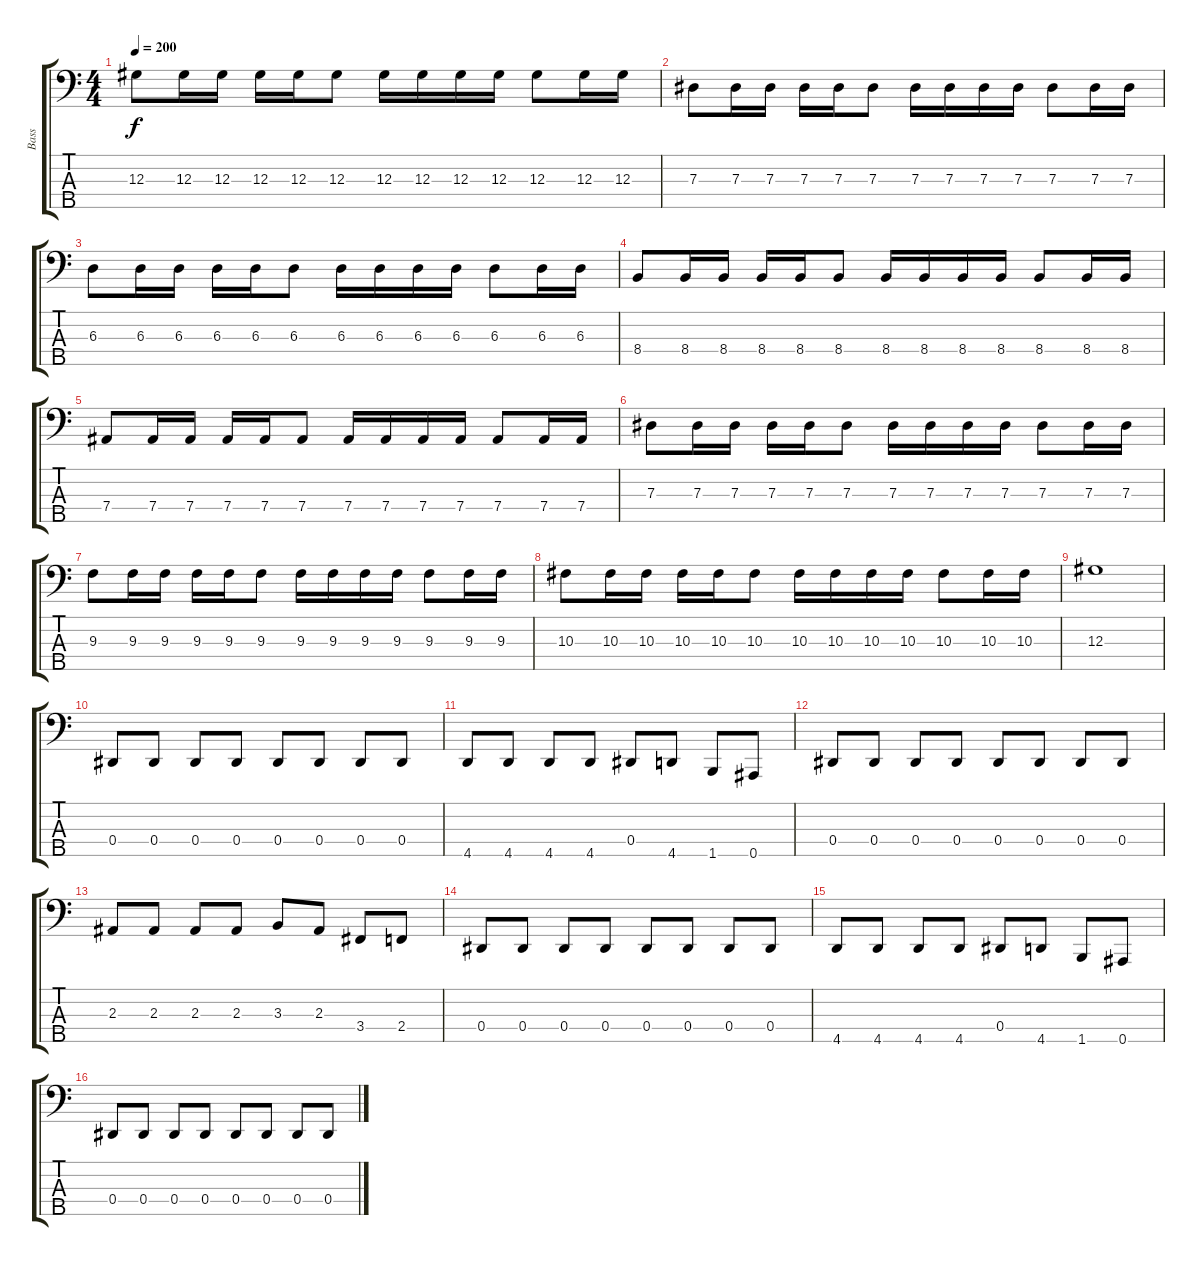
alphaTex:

\track ("Bass" "Bass") {instrument electricbassfinger}
\staff {score tabs}
\tuning (Gb2 Db2 Ab1 Eb1 Bb0) {hide}
\ts (4 4)
\tempo 200
\clef f4
\ks c
12.3.8{dy f} 12.3.16 12.3.16 12.3.16 12.3.16 12.3.8 12.3.16 12.3.16 12.3.16 12.3.16 12.3.8 12.3.16 12.3.16 |
7.3.8 7.3.16 7.3.16 7.3.16 7.3.16 7.3.8 7.3.16 7.3.16 7.3.16 7.3.16 7.3.8 7.3.16 7.3.16 |
6.3.8 6.3.16 6.3.16 6.3.16 6.3.16 6.3.8 6.3.16 6.3.16 6.3.16 6.3.16 6.3.8 6.3.16 6.3.16 |
8.4.8 8.4.16 8.4.16 8.4.16 8.4.16 8.4.8 8.4.16 8.4.16 8.4.16 8.4.16 8.4.8 8.4.16 8.4.16 |
7.4.8 7.4.16 7.4.16 7.4.16 7.4.16 7.4.8 7.4.16 7.4.16 7.4.16 7.4.16 7.4.8 7.4.16 7.4.16 |
7.3.8 7.3.16 7.3.16 7.3.16 7.3.16 7.3.8 7.3.16 7.3.16 7.3.16 7.3.16 7.3.8 7.3.16 7.3.16 |
9.3.8 9.3.16 9.3.16 9.3.16 9.3.16 9.3.8 9.3.16 9.3.16 9.3.16 9.3.16 9.3.8 9.3.16 9.3.16 |
10.3.8 10.3.16 10.3.16 10.3.16 10.3.16 10.3.8 10.3.16 10.3.16 10.3.16 10.3.16 10.3.8 10.3.16 10.3.16 |
12.3.1 |
0.4.8 0.4.8 0.4.8 0.4.8 0.4.8 0.4.8 0.4.8 0.4.8 |
4.5.8 4.5.8 4.5.8 4.5.8 0.4.8 4.5.8 1.5.8 0.5.8 |
0.4.8 0.4.8 0.4.8 0.4.8 0.4.8 0.4.8 0.4.8 0.4.8 |
2.3.8 2.3.8 2.3.8 2.3.8 3.3.8 2.3.8 3.4.8 2.4.8 |
0.4.8 0.4.8 0.4.8 0.4.8 0.4.8 0.4.8 0.4.8 0.4.8 |
4.5.8 4.5.8 4.5.8 4.5.8 0.4.8 4.5.8 1.5.8 0.5.8 |
0.4.8 0.4.8 0.4.8 0.4.8 0.4.8 0.4.8 0.4.8 0.4.8
